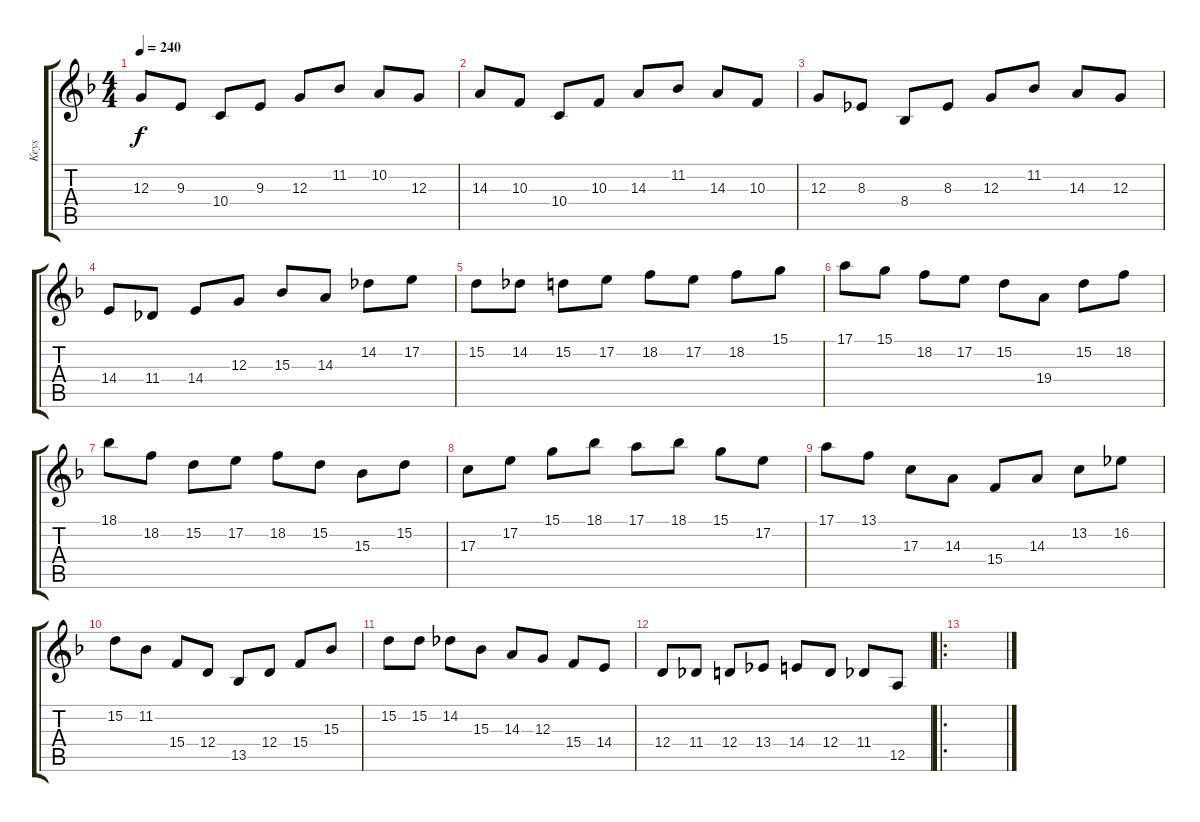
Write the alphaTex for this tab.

\track ("Keys" "Keys") {instrument drawbarorgan}
\staff {score tabs}
\tuning (E4 B3 G3 D3 A2 E2) {hide}
\ts (4 4)
\tempo 240
\clef g2
\ks f
12.3.8{dy f} 9.3.8 10.4.8 9.3.8 12.3.8 11.2.8 10.2.8 12.3.8 |
14.3.8 10.3.8 10.4.8 10.3.8 14.3.8 11.2.8 14.3.8 10.3.8 |
12.3.8 8.3.8 8.4.8 8.3.8 12.3.8 11.2.8 14.3.8 12.3.8 |
14.4.8 11.4.8 14.4.8 12.3.8 15.3.8 14.3.8 14.2.8 17.2.8 |
15.2.8 14.2.8 15.2.8 17.2.8 18.2.8 17.2.8 18.2.8 15.1.8 |
17.1.8 15.1.8 18.2.8 17.2.8 15.2.8 19.4.8 15.2.8 18.2.8 |
18.1.8 18.2.8 15.2.8 17.2.8 18.2.8 15.2.8 15.3.8 15.2.8 |
17.3.8 17.2.8 15.1.8 18.1.8 17.1.8 18.1.8 15.1.8 17.2.8 |
17.1.8 13.1.8 17.3.8 14.3.8 15.4.8 14.3.8 13.2.8 16.2.8 |
15.2.8 11.2.8 15.4.8 12.4.8 13.5.8 12.4.8 15.4.8 15.3.8 |
15.2.8 15.2.8 14.2.8 15.3.8 14.3.8 12.3.8 15.4.8 14.4.8 |
12.4.8 11.4.8 12.4.8 13.4.8 14.4.8 12.4.8 11.4.8 12.5.8 |
\ro
